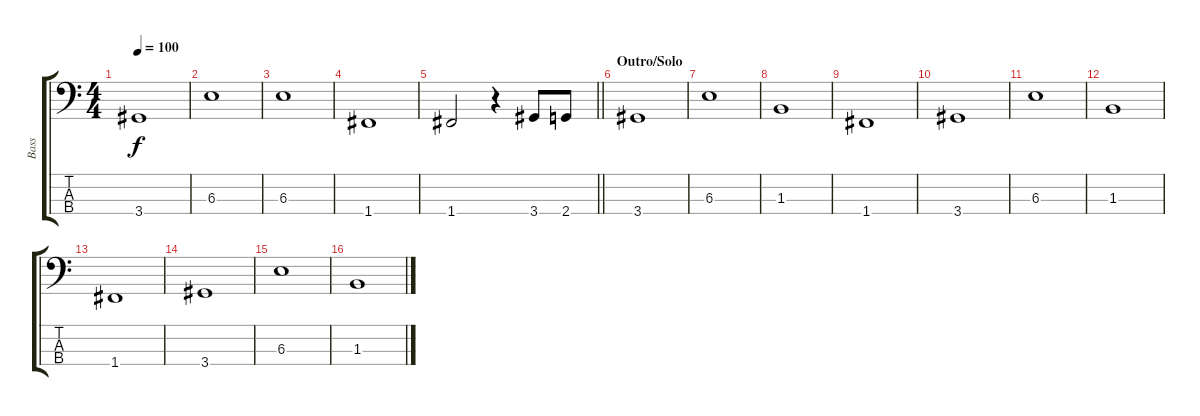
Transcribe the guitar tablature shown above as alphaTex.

\track ("Bass" "Bass") {instrument electricbassfinger}
\staff {score tabs}
\tuning (Ab2 Eb2 Bb1 F1) {hide}
\ts (4 4)
\tempo 100
\clef f4
\ks c
3.4{t}.1{dy f} |
6.3.1 |
6.3.1 |
1.4.1 |
\barLineRight lightlight
1.4.2 r.4 3.4.8 2.4.8 |
\section ("" "Outro/Solo")
3.4.1 |
6.3.1 |
1.3.1 |
1.4.1 |
3.4.1 |
6.3.1 |
1.3.1 |
1.4.1 |
3.4.1 |
6.3.1 |
1.3.1
